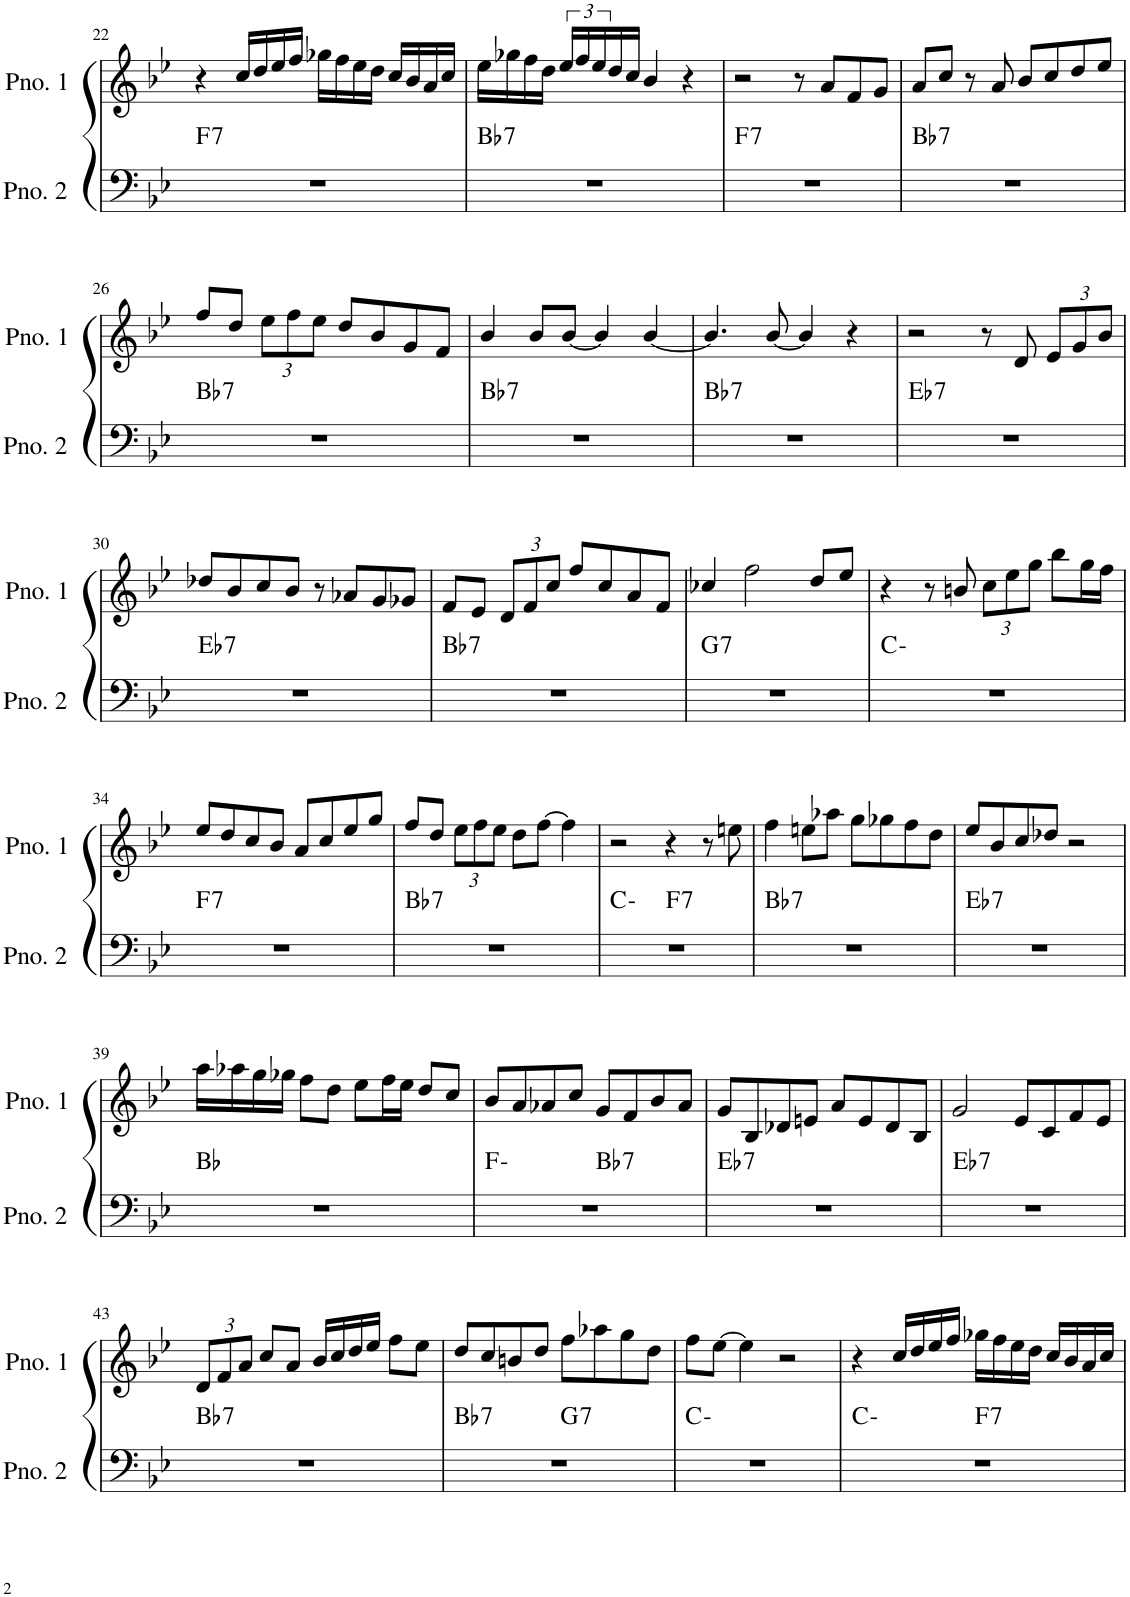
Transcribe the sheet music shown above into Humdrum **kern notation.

**kern	**harte	**kern
*part2	*part2	*part1
*staff2	*	*staff1
*I"ピアノ 2	*	*I"ピアノ 1
!!LO:PB:g=z
*clefF4	*	*clefG2
*k[b-e-]	*	*k[b-e-]
*M4/4	*	*M4/4
=22	=22	=22
!	!LO:H:kt=7	!
1r	F:7	4r
.	.	16cc/LL
.	.	16dd/
.	.	16ee-/
.	.	16ff/JJ
.	.	16gg-X\LL
.	.	16ff\
.	.	16ee-\
.	.	16dd\JJ
.	.	16cc/LL
.	.	16b-/
.	.	16a/
.	.	16cc/JJ
=23	=23	=23
!	!LO:H:kt=7	!
1r	Bb:7	16ee-\LL
.	.	16gg-X\
.	.	16ff\
.	.	16dd\JJ
.	.	24ee-/LL
.	.	24ff/
.	.	24ee-/
.	.	16dd/
.	.	16cc/JJ
.	.	4b-/
.	.	4r
=24	=24	=24
!	!LO:H:kt=7	!
1r	F:7	2r
.	.	8r
.	.	8a/L
.	.	8f/
.	.	8g/J
=25	=25	=25
!	!LO:H:kt=7	!
1r	Bb:7	8a/L
.	.	8cc/J
.	.	8r
.	.	8a/
.	.	8b-/L
.	.	8cc/
.	.	8dd/
.	.	8ee-/J
!!LO:LB:g=z
=26	=26	=26
!	!LO:H:kt=7	!
1r	Bb:7	8ff/L
.	.	8dd/J
*	*	*Xbrackettup
.	.	12ee-\L
.	.	12ff\
.	.	12ee-\J
.	.	8dd/L
.	.	8b-/
.	.	8g/
.	.	8f/J
=27	=27	=27
!	!LO:H:kt=7	!
1r	Bb:7	4b-/
.	.	8b-/L
.	.	[8b-/J
.	.	4b-/]
.	.	[4b-/
=28	=28	=28
!	!LO:H:kt=7	!
1r	Bb:7	4.b-/]
.	.	[8b-/
.	.	4b-/]
.	.	4r
=29	=29	=29
!	!LO:H:kt=7	!
1r	Eb:7	2r
.	.	8r
.	.	8d/
.	.	12e-/L
.	.	12g/
.	.	12b-/J
!!LO:LB:g=z
=30	=30	=30
!	!LO:H:kt=7	!
1r	Eb:7	8dd-X/L
.	.	8b-/
.	.	8cc/
.	.	8b-/J
.	.	8r
.	.	8a-X/L
.	.	8g/
.	.	8g-X/J
=31	=31	=31
!	!LO:H:kt=7	!
1r	Bb:7	8f/L
.	.	8e-/J
.	.	12d/L
.	.	12f/
.	.	12cc/J
.	.	8ff/L
.	.	8cc/
.	.	8a/
.	.	8f/J
=32	=32	=32
!	!LO:H:kt=7	!
1r	G:7	4cc-X/
.	.	2ff\
.	.	8dd/L
.	.	8ee-/J
=33	=33	=33
1r	C:min	4r
.	.	8r
.	.	8bn/
.	.	12cc\L
.	.	12ee-\
.	.	12gg\J
.	.	8bb-\L
.	.	16gg\L
.	.	16ff\JJ
!!LO:LB:g=z
=34	=34	=34
!	!LO:H:kt=7	!
1r	F:7	8ee-/L
.	.	8dd/
.	.	8cc/
.	.	8b-/J
.	.	8a/L
.	.	8cc/
.	.	8ee-/
.	.	8gg/J
=35	=35	=35
!	!LO:H:kt=7	!
1r	Bb:7	8ff/L
.	.	8dd/J
.	.	12ee-\L
.	.	12ff\
.	.	12ee-\J
.	.	8dd\L
.	.	[8ff\J
.	.	4ff\]
=36	=36	=36
*^	*	*
1r	2ryy	C:min	2r
!	!	!LO:H:kt=7	!
.	2ryy	F:7	4r
.	.	.	8r
.	.	.	8een\
=37	=37	=37	=37
!	!	!LO:H:kt=7	!
*v	*v	*	*
1r	Bb:7	4ff\
.	.	8een\L
.	.	8aa-X\J
.	.	8gg\L
.	.	8gg-X\
.	.	8ff\
.	.	8dd\J
=38	=38	=38
!	!LO:H:kt=7	!
1r	Eb:7	8ee-/L
.	.	8b-/
.	.	8cc/
.	.	8dd-X/J
.	.	2r
!!LO:LB:g=z
=39	=39	=39
1r	Bb:maj	16aa\LL
.	.	16aa-X\
.	.	16gg\
.	.	16gg-X\JJ
.	.	8ff\L
.	.	8dd\J
.	.	8ee-\L
.	.	16ff\L
.	.	16ee-\JJ
.	.	8dd/L
.	.	8cc/J
=40	=40	=40
*^	*	*
1r	2ryy	F:min	8b-/L
.	.	.	8a/
.	.	.	8a-X/
.	.	.	8cc/J
!	!	!LO:H:kt=7	!
.	2ryy	Bb:7	8g/L
.	.	.	8f/
.	.	.	8b-/
.	.	.	8a-/J
=41	=41	=41	=41
!	!	!LO:H:kt=7	!
*v	*v	*	*
1r	Eb:7	8g/L
.	.	8B-/
.	.	8d-X/
.	.	8en/J
.	.	8a/L
.	.	8e/
.	.	8d-/
.	.	8B-/J
=42	=42	=42
!	!LO:H:kt=7	!
1r	Eb:7	2g/
.	.	8e-/L
.	.	8c/
.	.	8f/
.	.	8e-/J
!!LO:LB:g=z
=43	=43	=43
!	!LO:H:kt=7	!
1r	Bb:7	12d/L
.	.	12f/
.	.	12a/J
.	.	8cc/L
.	.	8a/J
.	.	16b-/LL
.	.	16cc/
.	.	16dd/
.	.	16ee-/JJ
.	.	8ff\L
.	.	8ee-\J
=44	=44	=44
!	!LO:H:kt=7	!
*^	*	*
1r	2ryy	Bb:7	8dd/L
.	.	.	8cc/
.	.	.	8bn/
.	.	.	8dd/J
!	!	!LO:H:kt=7	!
.	2ryy	G:7	8ff\L
.	.	.	8aa-X\
.	.	.	8gg\
.	.	.	8dd\J
*v	*v	*	*
=45	=45	=45
1r	C:min	8ff\L
.	.	[8ee-\J
.	.	4ee-\]
.	.	2r
=46	=46	=46
*^	*	*
1r	2ryy	C:min	4r
.	.	.	16cc/LL
.	.	.	16dd/
.	.	.	16ee-/
.	.	.	16ff/JJ
!	!	!LO:H:kt=7	!
.	2ryy	F:7	16gg-X\LL
.	.	.	16ff\
.	.	.	16ee-\
.	.	.	16dd\JJ
.	.	.	16cc/LL
.	.	.	16b-/
.	.	.	16a/
.	.	.	16cc/JJ
*v	*v	*	*
=	=	=
*-	*-	*-
